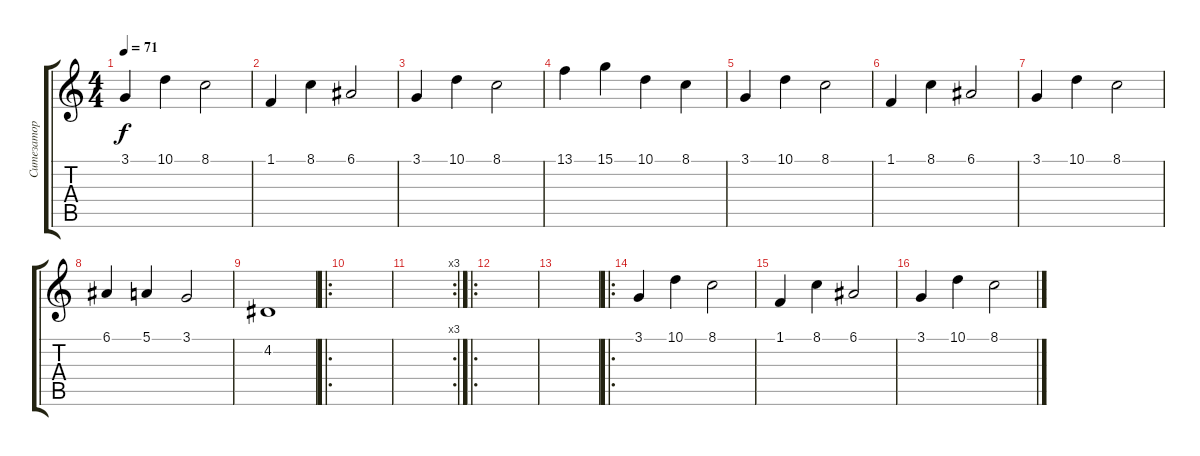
\track ("Ситезатор" "Ситезатор") {instrument stringensemble2}
\staff {score tabs}
\tuning (E4 B3 G3 D3 A2 E2) {hide}
\ts (4 4)
\tempo 71
\clef g2
\ks c
3.1.4{dy f instrument stringensemble2} 10.1.4 8.1.2 |
1.1.4 8.1.4 6.1.2 |
3.1.4 10.1.4 8.1.2 |
13.1.4 15.1.4 10.1.4 8.1.4 |
3.1.4 10.1.4 8.1.2 |
1.1.4 8.1.4 6.1.2 |
3.1.4 10.1.4 8.1.2 |
6.1.4 5.1.4 3.1.2 |
4.2.1 |
\ro
|
\rc 3
|
\ro
|
|
\ro
3.1.4 10.1.4 8.1.2 |
1.1.4 8.1.4 6.1.2 |
3.1.4 10.1.4 8.1.2
